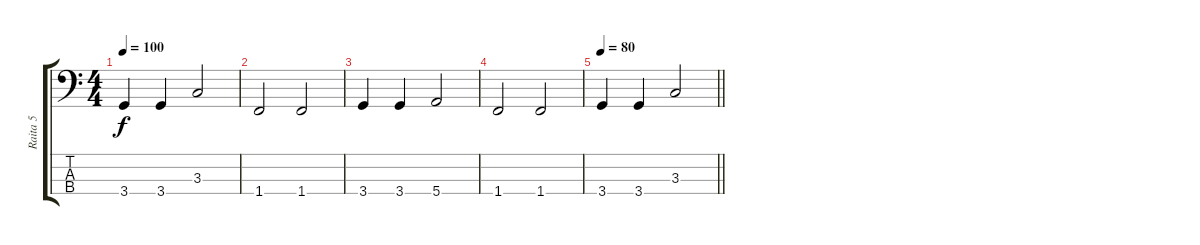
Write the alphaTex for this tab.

\track ("Raita 5" "Raita 5") {instrument electricbasspick}
\staff {score tabs}
\tuning (G2 D2 A1 E1) {hide}
\ts (4 4)
\tempo 100
\clef f4
\ks c
3.4.4{dy f} 3.4.4 3.3.2 |
1.4.2 1.4.2 |
3.4.4 3.4.4 5.4.2 |
1.4.2 1.4.2 |
\tempo 80
\barLineRight lightlight
3.4.4 3.4.4 3.3.2
